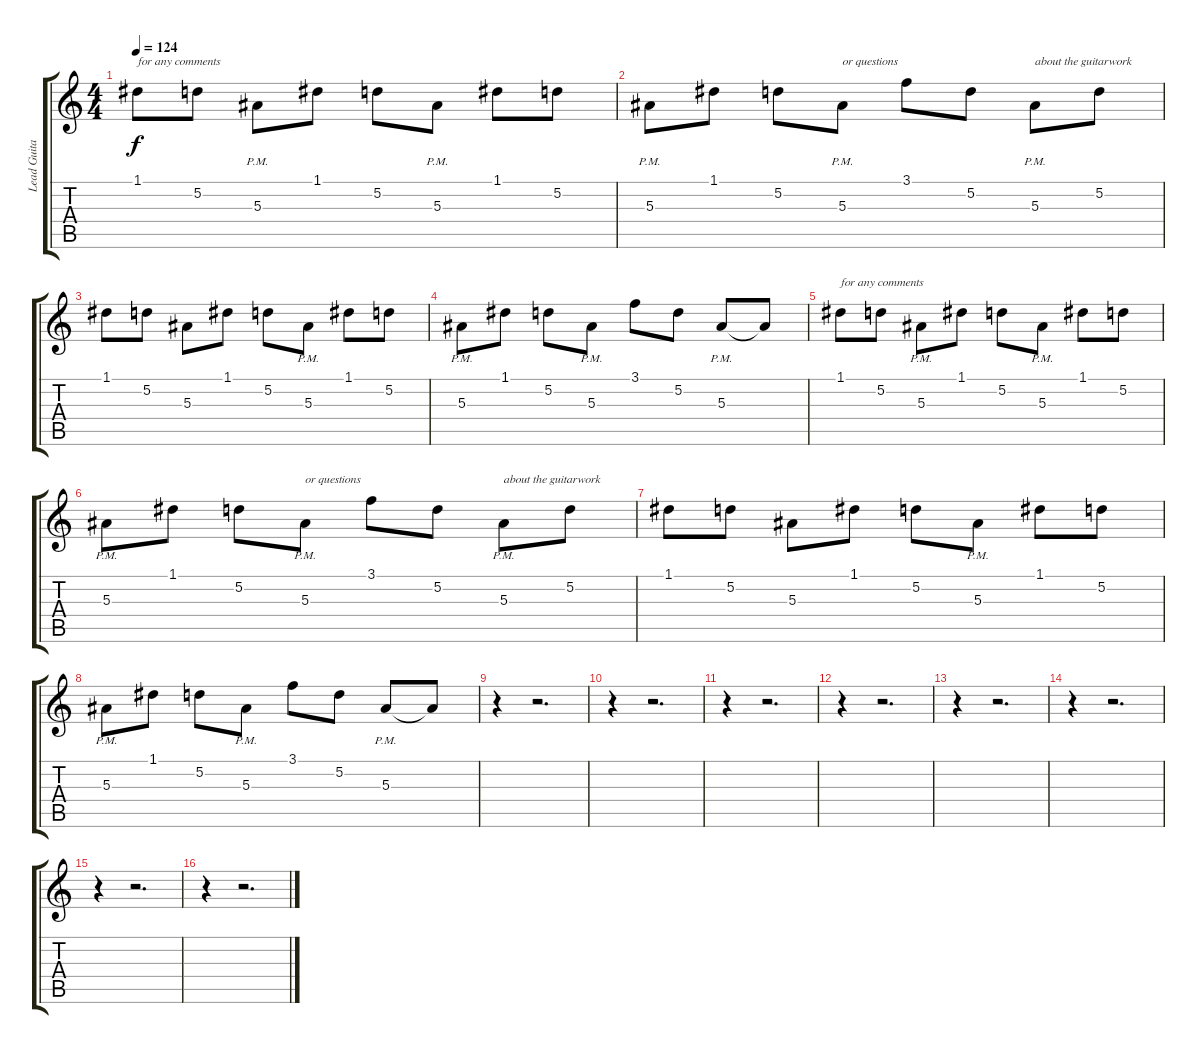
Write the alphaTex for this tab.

\track ("Lead Guitar" "Lead Guita") {instrument distortionguitar}
\staff {score tabs}
\tuning (D4 A3 F3 C3 G2 C2) {hide}
\ts (4 4)
\tempo 124
\clef g2
\ks c
1.1.8{txt "for any comments" dy f} 5.2.8 5.3{pm}.8 1.1.8 5.2.8 5.3{pm}.8 1.1.8 5.2.8 |
5.3{pm}.8 1.1.8 5.2.8 5.3{pm}.8{txt "or questions"} 3.1.8 5.2.8 5.3{pm}.8{txt "about the guitarwork"} 5.2.8 |
1.1.8 5.2.8 5.3.8 1.1.8 5.2.8 5.3{pm}.8 1.1.8 5.2.8 |
5.3{pm}.8 1.1.8 5.2.8 5.3{pm}.8 3.1.8 5.2.8 5.3{pm}.8 5.3{t}.8 |
1.1.8{txt "for any comments"} 5.2.8 5.3{pm}.8 1.1.8 5.2.8 5.3{pm}.8 1.1.8 5.2.8 |
5.3{pm}.8 1.1.8 5.2.8 5.3{pm}.8{txt "or questions"} 3.1.8 5.2.8 5.3{pm}.8{txt "about the guitarwork"} 5.2.8 |
1.1.8 5.2.8 5.3.8 1.1.8 5.2.8 5.3{pm}.8 1.1.8 5.2.8 |
5.3{pm}.8 1.1.8 5.2.8 5.3{pm}.8 3.1.8 5.2.8 5.3{pm}.8 5.3{t}.8 |
r.4 r.2{d} |
r.4 r.2{d} |
r.4 r.2{d} |
r.4 r.2{d} |
r.4 r.2{d} |
r.4 r.2{d} |
r.4 r.2{d} |
r.4 r.2{d}
